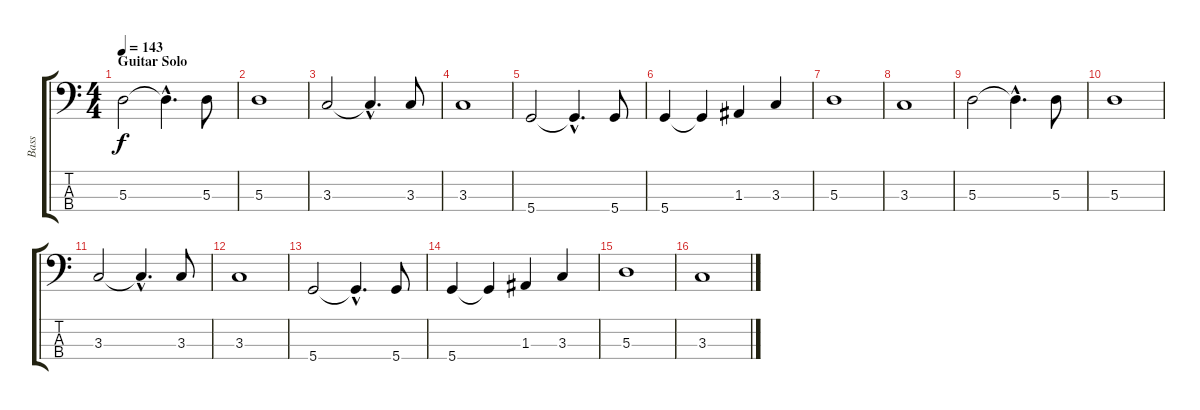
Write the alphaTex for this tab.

\track ("Bass" "Bass") {instrument electricbassfinger}
\staff {score tabs}
\tuning (G2 D2 A1 D1) {hide}
\ts (4 4)
\section ("" "Guitar Solo")
\tempo 143
\clef f4
\ks c
5.3.2{dy f} 5.3{hac t}.4{d} 5.3.8 |
5.3.1 |
3.3.2 3.3{hac t}.4{d} 3.3.8 |
3.3.1 |
5.4.2 5.4{hac t}.4{d} 5.4.8 |
5.4.4 5.4{t}.4 1.3.4 3.3.4 |
5.3.1 |
3.3.1 |
5.3.2 5.3{hac t}.4{d} 5.3.8 |
5.3.1 |
3.3.2 3.3{hac t}.4{d} 3.3.8 |
3.3.1 |
5.4.2 5.4{hac t}.4{d} 5.4.8 |
5.4.4 5.4{t}.4 1.3.4 3.3.4 |
5.3.1 |
3.3.1
